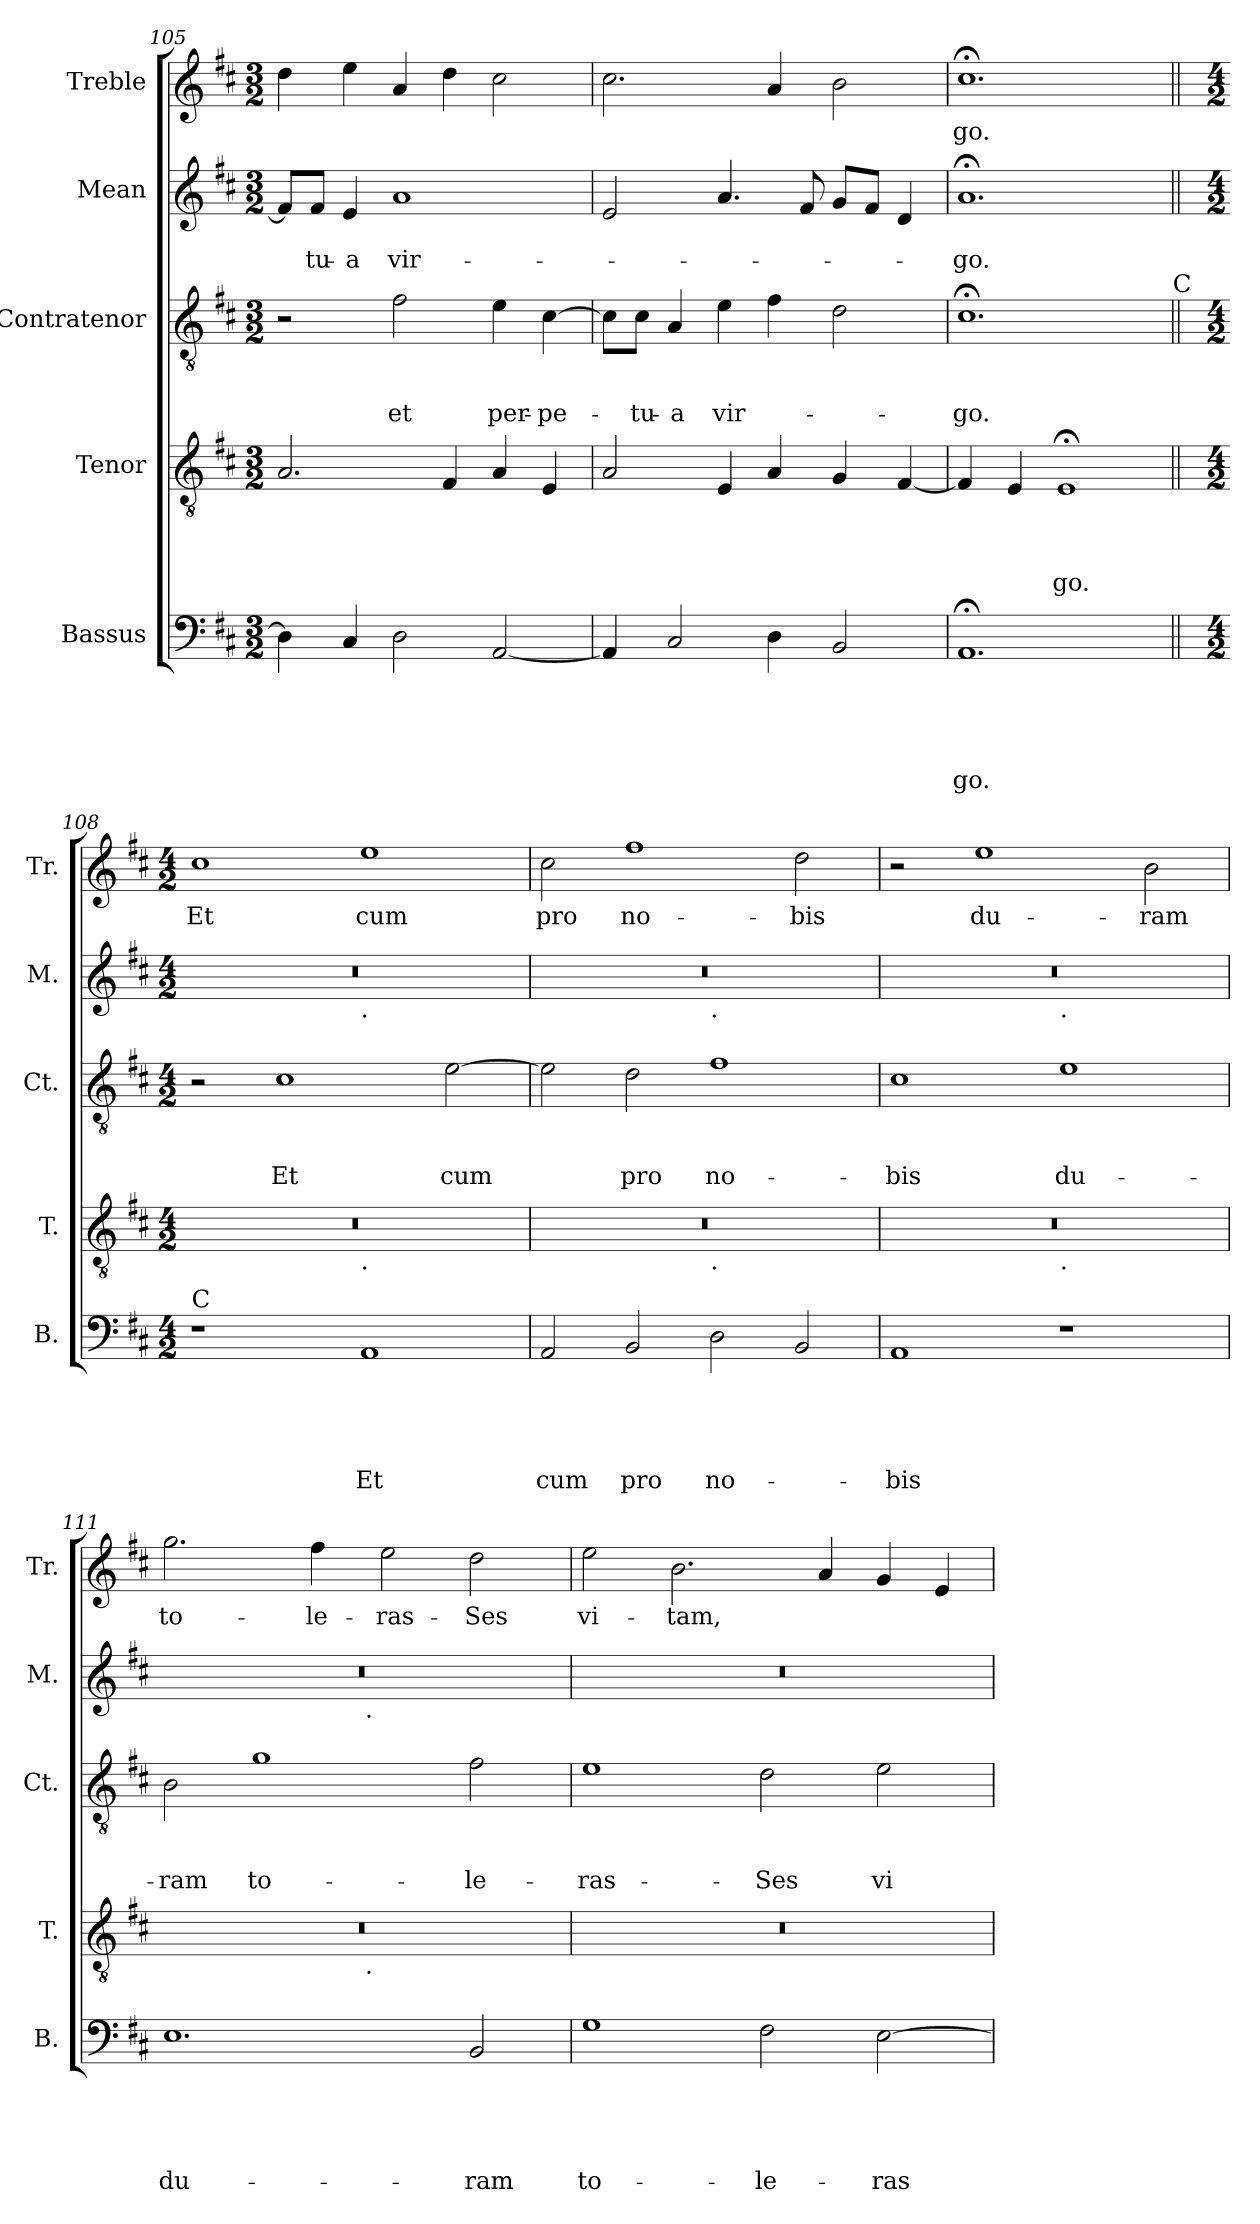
**kern	**text	**text	**text	**text	**text	**kern	**text	**text	**text	**text	**kern	**text	**text	**text	**kern	**text	**text	**kern	**text
*part5	*part5	*part5	*part5	*part5	*part5	*part4	*part4	*part4	*part4	*part4	*part3	*part3	*part3	*part3	*part2	*part2	*part2	*part1	*part1
*staff5	*staff5	*staff5	*staff5	*staff5	*staff5	*staff4	*staff4	*staff4	*staff4	*staff4	*staff3	*staff3	*staff3	*staff3	*staff2	*staff2	*staff2	*staff1	*staff1
*I"Bassus	*	*	*	*	*	*I"Tenor	*	*	*	*	*I"Contratenor	*	*	*	*I"Mean	*	*	*I"Treble	*
*I'B.	*	*	*	*	*	*I'T.	*	*	*	*	*I'Ct.	*	*	*	*I'M.	*	*	*I'Tr.	*
*clefF4	*	*	*	*	*	*clefGv2	*	*	*	*	*clefGv2	*	*	*	*clefG2	*	*	*clefG2	*
*k[f#c#]	*	*	*	*	*	*k[f#c#]	*	*	*	*	*k[f#c#]	*	*	*	*k[f#c#]	*	*	*k[f#c#]	*
*D:	*	*	*	*	*	*D:	*	*	*	*	*D:	*	*	*	*D:	*	*	*D:	*
*M3/2	*	*	*	*	*	*M3/2	*	*	*	*	*M3/2	*	*	*	*M3/2	*	*	*M3/2	*
=105	=105	=105	=105	=105	=105	=105	=105	=105	=105	=105	=105	=105	=105	=105	=105	=105	=105	=105	=105
4D\]	.	.	.	.	.	2.A/	.	.	.	.	2r	.	.	.	8f#/L]	.	.	4dd\	.
!	!	!	!	!	!	!	!	!	!	!	!	!	!	!	!	!	!LO:LY:b	!	!
.	.	.	.	.	.	.	.	.	.	.	.	.	.	.	8f#/J	.	-tu-	.	.
!	!	!	!	!	!	!	!	!	!	!	!	!	!	!	!	!	!LO:LY:b:rj	!	!
4C#/	.	.	.	.	.	.	.	.	.	.	.	.	.	.	4e/	.	-a	4ee\	.
!	!	!	!	!	!	!	!	!	!	!	!	!	!	!LO:LY:b	!	!	!LO:LY:b	!	!
2D\	.	.	.	.	.	.	.	.	.	.	2f#\	.	.	et	1a	.	vir-	4a/	.
.	.	.	.	.	.	4F#/	.	.	.	.	.	.	.	.	.	.	.	4dd\	.
!	!	!	!	!	!	!	!	!	!	!	!	!	!	!LO:LY:b	!	!	!	!	!
[>2AA/	.	.	.	.	.	4A/	.	.	.	.	4e\	.	.	per-	.	.	.	2cc#\	.
!	!	!	!	!	!	!	!	!	!	!	!	!	!	!LO:LY:b	!	!	!	!	!
.	.	.	.	.	.	4E/	.	.	.	.	[>4c#\	.	.	-pe-	.	.	.	.	.
!!LO:PB:g=z
=106	=106	=106	=106	=106	=106	=106	=106	=106	=106	=106	=106	=106	=106	=106	=106	=106	=106	=106	=106
4AA/]	.	.	.	.	.	2A/	.	.	.	.	8c#\L]	.	.	.	2e/	.	.	2.cc#\	.
!	!	!	!	!	!	!	!	!	!	!	!	!	!	!LO:LY:b	!	!	!	!	!
.	.	.	.	.	.	.	.	.	.	.	8c#\J	.	.	-tu-	.	.	.	.	.
!	!	!	!	!	!	!	!	!	!	!	!	!	!	!LO:LY:b:rj	!	!	!	!	!
2C#/	.	.	.	.	.	.	.	.	.	.	4A/	.	.	-a	.	.	.	.	.
!	!	!	!	!	!	!	!	!	!	!	!	!	!	!LO:LY:b	!	!	!	!	!
.	.	.	.	.	.	4E/	.	.	.	.	4e\	.	.	vir-	4.a/	.	.	.	.
4D\	.	.	.	.	.	4A/	.	.	.	.	4f#\	.	.	.	.	.	.	4a/	.
.	.	.	.	.	.	.	.	.	.	.	.	.	.	.	8f#/	.	.	.	.
2BB/	.	.	.	.	.	4G/	.	.	.	.	2d\	.	.	.	8g/L	.	.	2b\	.
.	.	.	.	.	.	.	.	.	.	.	.	.	.	.	8f#/J	.	.	.	.
.	.	.	.	.	.	[<4F#/	.	.	.	.	.	.	.	.	4d/	.	.	.	.
=107	=107	=107	=107	=107	=107	=107	=107	=107	=107	=107	=107	=107	=107	=107	=107	=107	=107	=107	=107
!	!	!	!	!	!LO:LY:b	!	!	!	!	!	!	!	!	!LO:LY:b	!	!	!LO:LY:b	!	!LO:LY:b
1.AA;	.	.	.	.	-go.	4F#/]	.	.	.	.	1.c#;<	.	.	-go.	1.a;	.	-go.	1.cc#;<	-go.
.	.	.	.	.	.	4E/	.	.	.	.	.	.	.	.	.	.	.	.	.
!	!	!	!	!	!	!	!	!	!	!LO:LY:b	!	!	!	!	!	!	!	!	!
.	.	.	.	.	.	1E;	.	.	.	-go.	.	.	.	.	.	.	.	.	.
!	!	!	!	!	!	!	!	!	!	!	!LO:TX:a:t=C	!	!	!	!	!	!	!	!
=108||	=108||	=108||	=108||	=108||	=108||	=108||	=108||	=108||	=108||	=108||	=108||	=108||	=108||	=108||	=108||	=108||	=108||	=108||	=108||
*M4/2	*	*	*	*	*	*M4/2	*	*	*	*	*M4/2	*	*	*	*M4/2	*	*	*M4/2	*
!	!	!	!	!	!	!	!	!	!	!	!	!	!	!	!LO:TX:a:t=C	!	!	!	!
!	!	!	!	!	!	!LO:TX:a:t=C	!	!	!	!	!	!	!	!	!	!	!	!	!
!LO:TX:a:t=C	!	!	!	!	!	!	!	!	!	!	!	!	!	!	!	!	!	!	!
!	!	!	!	!	!	!	!	!	!	!	!	!	!	!	!	!	!	!	!LO:LY:b
*	*	*	*	*	*	*^	*	*	*	*	*	*	*	*	*^	*	*	*	*
1r	.	.	.	.	.	0r	1ryy	.	.	.	.	2r	.	.	.	0r	1ryy	.	.	1cc#	Et
!	!	!	!	!	!	!	!	!	!	!	!	!	!	!	!LO:LY:b	!	!	!	!	!	!
.	.	.	.	.	.	.	.	.	.	.	.	1c#	.	.	Et	.	.	.	.	.	.
!	!	!	!	!	!	!	!	!	!	!	!	!	!	!	!	!	!LO:TX:b:t=.	!	!	!	!
!	!	!	!	!	!	!	!LO:TX:b:t=.	!	!	!	!	!	!	!	!	!	!	!	!	!	!
!	!	!	!	!	!LO:LY:b	!	!	!	!	!	!	!	!	!	!	!	!	!	!	!	!LO:LY:b
1AA	.	.	.	.	Et	.	1ryy	.	.	.	.	.	.	.	.	.	1ryy	.	.	1ee	cum
!	!	!	!	!	!	!	!	!	!	!	!	!	!	!	!LO:LY:b	!	!	!	!	!	!
.	.	.	.	.	.	.	.	.	.	.	.	[>2e\	.	.	cum	.	.	.	.	.	.
=109	=109	=109	=109	=109	=109	=109	=109	=109	=109	=109	=109	=109	=109	=109	=109	=109	=109	=109	=109	=109	=109
!	!	!	!	!	!LO:LY:b	!	!	!	!	!	!	!	!	!	!	!	!	!	!	!	!LO:LY:b
2AA/	.	.	.	.	cum	0r	1ryy	.	.	.	.	2e\]	.	.	.	0r	1ryy	.	.	2cc#\	pro
!	!	!	!	!	!LO:LY:b	!	!	!	!	!	!	!	!	!	!LO:LY:b	!	!	!	!	!	!LO:LY:b
2BB/	.	.	.	.	pro	.	.	.	.	.	.	2d\	.	.	pro	.	.	.	.	1ff#	no-
!	!	!	!	!	!	!	!	!	!	!	!	!	!	!	!	!	!LO:TX:b:t=.	!	!	!	!
!	!	!	!	!	!	!	!LO:TX:b:t=.	!	!	!	!	!	!	!	!	!	!	!	!	!	!
!	!	!	!	!	!LO:LY:b	!	!	!	!	!	!	!	!	!	!LO:LY:b	!	!	!	!	!	!
2D\	.	.	.	.	no-	.	1ryy	.	.	.	.	1f#	.	.	no-	.	1ryy	.	.	.	.
!	!	!	!	!	!	!	!	!	!	!	!	!	!	!	!	!	!	!	!	!	!LO:LY:b
2BB/	.	.	.	.	.	.	.	.	.	.	.	.	.	.	.	.	.	.	.	2dd\	-bis
=110	=110	=110	=110	=110	=110	=110	=110	=110	=110	=110	=110	=110	=110	=110	=110	=110	=110	=110	=110	=110	=110
!	!	!	!	!	!LO:LY:b	!	!	!	!	!	!	!	!	!	!LO:LY:b	!	!	!	!	!	!
1AA	.	.	.	.	-bis	0r	1ryy	.	.	.	.	1c#	.	.	-bis	0r	1ryy	.	.	2r	.
!	!	!	!	!	!	!	!	!	!	!	!	!	!	!	!	!	!	!	!	!	!LO:LY:b
.	.	.	.	.	.	.	.	.	.	.	.	.	.	.	.	.	.	.	.	1ee	du-
!	!	!	!	!	!	!	!	!	!	!	!	!	!	!	!	!	!LO:TX:b:t=.	!	!	!	!
!	!	!	!	!	!	!	!LO:TX:b:t=.	!	!	!	!	!	!	!	!	!	!	!	!	!	!
!	!	!	!	!	!	!	!	!	!	!	!	!	!	!	!LO:LY:b	!	!	!	!	!	!
1r	.	.	.	.	.	.	1ryy	.	.	.	.	1e	.	.	du-	.	1ryy	.	.	.	.
!	!	!	!	!	!	!	!	!	!	!	!	!	!	!	!	!	!	!	!	!	!LO:LY:b
.	.	.	.	.	.	.	.	.	.	.	.	.	.	.	.	.	.	.	.	2b\	-ram
=111	=111	=111	=111	=111	=111	=111	=111	=111	=111	=111	=111	=111	=111	=111	=111	=111	=111	=111	=111	=111	=111
!	!	!	!	!	!LO:LY:b	!	!	!	!	!	!	!	!	!	!LO:LY:b	!	!	!	!	!	!LO:LY:b
1.E	.	.	.	.	du-	0r	2ryy	.	.	.	.	2B\	.	.	-ram	0r	2ryy	.	.	2.gg\	to-
!	!	!	!	!	!	!	!	!	!	!	!	!	!	!	!LO:LY:b	!	!	!	!	!	!
.	.	.	.	.	.	.	4...ryy	.	.	.	.	1g	.	.	to-	.	4...ryy	.	.	.	.
!	!	!	!	!	!	!	!	!	!	!	!	!	!	!	!	!	!	!	!	!	!LO:LY:b
.	.	.	.	.	.	.	.	.	.	.	.	.	.	.	.	.	.	.	.	4ff#\	-le-
!	!	!	!	!	!	!	!	!	!	!	!	!	!	!	!	!	!LO:TX:b:t=.	!	!	!	!
!	!	!	!	!	!	!	!LO:TX:b:t=.	!	!	!	!	!	!	!	!	!	!	!	!	!	!
.	.	.	.	.	.	.	1ryy	.	.	.	.	.	.	.	.	.	1ryy	.	.	.	.
!	!	!	!	!	!	!	!	!	!	!	!	!	!	!	!	!	!	!	!	!	!LO:LY:b:rj
.	.	.	.	.	.	.	.	.	.	.	.	.	.	.	.	.	.	.	.	2ee\	-ras-
!	!	!	!	!	!LO:LY:b	!	!	!	!	!	!	!	!	!	!LO:LY:b	!	!	!	!	!	!LO:LY:b
2BB/	.	.	.	.	-ram	.	.	.	.	.	.	2f#\	.	.	-le-	.	.	.	.	2dd\	-Ses
.	.	.	.	.	.	.	32ryy	.	.	.	.	.	.	.	.	.	32ryy	.	.	.	.
!!LO:LB:g=z
=112	=112	=112	=112	=112	=112	=112	=112	=112	=112	=112	=112	=112	=112	=112	=112	=112	=112	=112	=112	=112	=112
!	!	!	!	!	!LO:LY:b	!	!	!	!	!	!	!	!	!	!LO:LY:b	!	!	!	!	!	!LO:LY:b
*	*	*	*	*	*	*v	*v	*	*	*	*	*	*	*	*	*v	*v	*	*	*	*
1G	.	.	.	.	to-	0r	.	.	.	.	1e	.	.	-ras-	0r	.	.	2ee\	vi-
!	!	!	!	!	!	!	!	!	!	!	!	!	!	!	!	!	!	!	!LO:LY:b
.	.	.	.	.	.	.	.	.	.	.	.	.	.	.	.	.	.	2.b\	-tam,
!	!	!	!	!	!LO:LY:b	!	!	!	!	!	!	!	!	!LO:LY:b	!	!	!	!	!
2F#\	.	.	.	.	-le-	.	.	.	.	.	2d\	.	.	-Ses	.	.	.	.	.
.	.	.	.	.	.	.	.	.	.	.	.	.	.	.	.	.	.	4a/	.
!	!	!	!	!	!LO:LY:b	!	!	!	!	!	!	!	!	!LO:LY:b	!	!	!	!	!
[>2E\	.	.	.	.	-ras-	.	.	.	.	.	2e\	.	.	vi-	.	.	.	4g/	.
.	.	.	.	.	.	.	.	.	.	.	.	.	.	.	.	.	.	4e/	.
=	=	=	=	=	=	=	=	=	=	=	=	=	=	=	=	=	=	=	=
*-	*-	*-	*-	*-	*-	*-	*-	*-	*-	*-	*-	*-	*-	*-	*-	*-	*-	*-	*-
